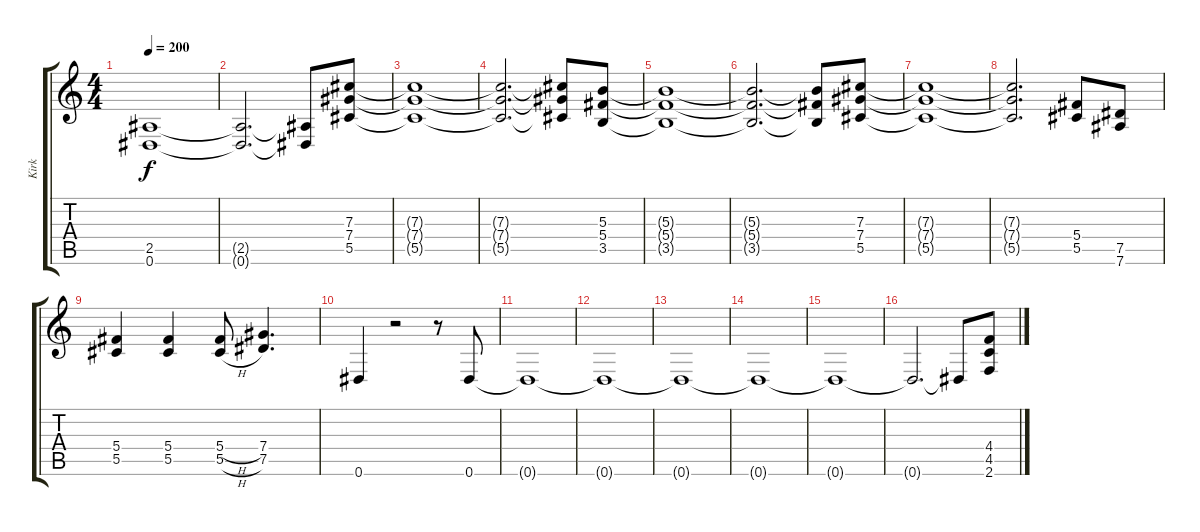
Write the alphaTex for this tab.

\track ("Kirk" "Kirk") {instrument overdrivenguitar}
\staff {score tabs}
\tuning (Eb4 Bb3 Gb3 Db3 Ab2 Eb2) {hide}
\ts (4 4)
\tempo 200
\clef g2
\ks c
(2.5{t} 0.6{t}).1{dy f} |
(2.5{t} 0.6{t}).2{d} (2.5{t} 0.6{t}).8 (7.3 7.4 5.5).8 |
(7.3{t} 7.4{t} 5.5{t}).1 |
(7.3{t} 7.4{t} 5.5{t}).2{d} (7.3{t} 7.4{t} 5.5{t}).8 (5.3 5.4 3.5).8 |
(5.3{t} 5.4{t} 3.5{t}).1 |
(5.3{t} 5.4{t} 3.5{t}).2{d} (5.3{t} 5.4{t} 3.5{t}).8 (7.3 7.4 5.5).8 |
(7.3{t} 7.4{t} 5.5{t}).1 |
(7.3{t} 7.4{t} 5.5{t}).2{d} (5.4 5.5).8 (7.5 7.6).8 |
(5.4 5.5).4 (5.4 5.5).4 (5.4{h} 5.5{h}).8 (7.4 7.5).4{d} |
0.6.4 r.2 r.8 0.6.8 |
0.6{t}.1 |
0.6{t}.1 |
0.6{t}.1 |
0.6{t}.1 |
0.6{t}.1 |
0.6{t}.2{d} 0.6{t}.8 (4.4 4.5 2.6).8
